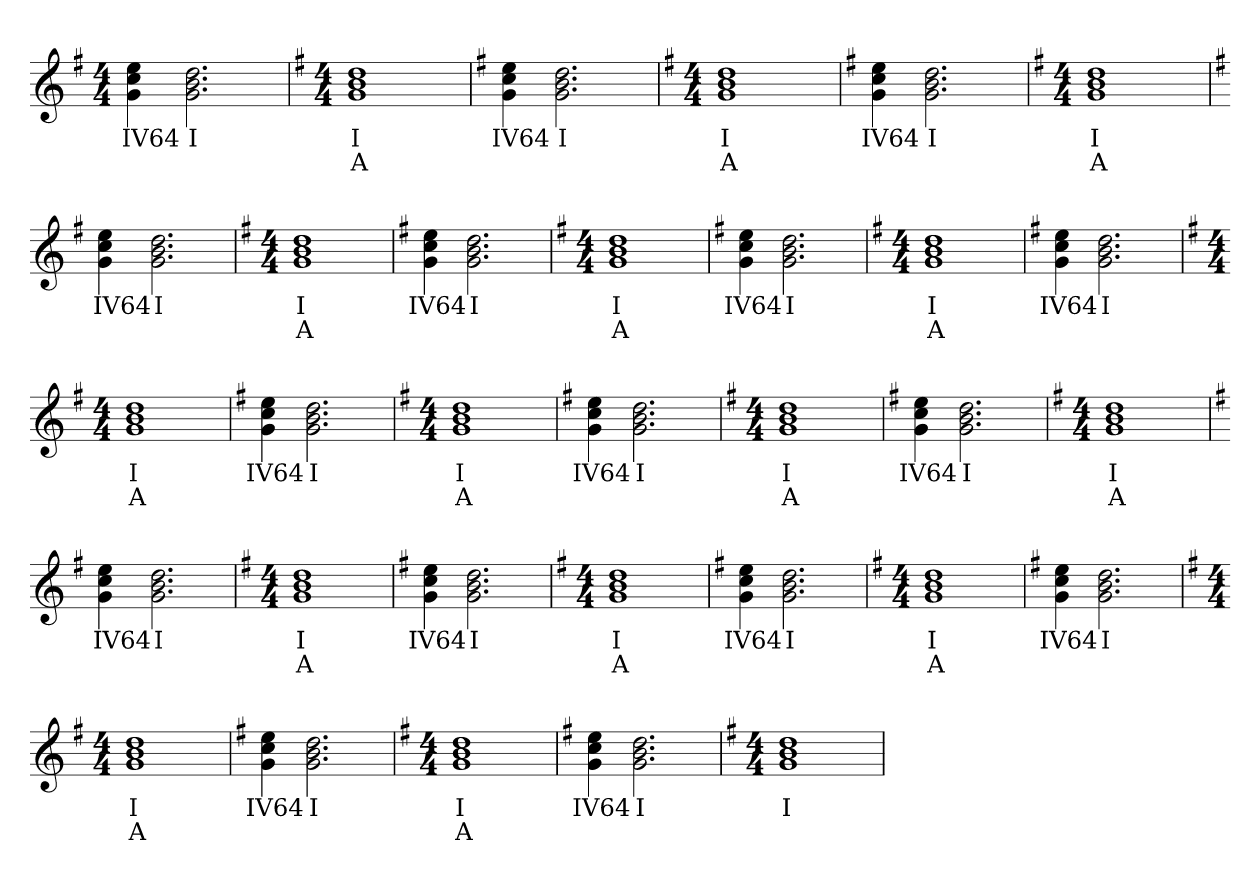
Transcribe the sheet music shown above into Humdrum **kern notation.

**kern	**text	**text
*part1	*part1	*part1
*staff1	*staff1	*staff1
*k[f#]	*	*
*G:	*	*
*M4/4	*	*
=	=	=
4g 4cc 4ee	IV64	.
2.g 2.b 2.dd	I	.
=	=	=
*k[f#]	*	*
*G:	*	*
*M4/4	*	*
1g 1b 1dd	I	A
=	=	=
*k[f#]	*	*
*G:	*	*
4g 4cc 4ee	IV64	.
2.g 2.b 2.dd	I	.
=	=	=
*k[f#]	*	*
*G:	*	*
*M4/4	*	*
1g 1b 1dd	I	A
=	=	=
*k[f#]	*	*
*G:	*	*
4g 4cc 4ee	IV64	.
2.g 2.b 2.dd	I	.
=	=	=
*k[f#]	*	*
*G:	*	*
*M4/4	*	*
1g 1b 1dd	I	A
=	=	=
*k[f#]	*	*
*G:	*	*
4g 4cc 4ee	IV64	.
2.g 2.b 2.dd	I	.
=	=	=
*k[f#]	*	*
*G:	*	*
*M4/4	*	*
1g 1b 1dd	I	A
=	=	=
*k[f#]	*	*
*G:	*	*
4g 4cc 4ee	IV64	.
2.g 2.b 2.dd	I	.
=	=	=
*k[f#]	*	*
*G:	*	*
*M4/4	*	*
1g 1b 1dd	I	A
=	=	=
*k[f#]	*	*
*G:	*	*
4g 4cc 4ee	IV64	.
2.g 2.b 2.dd	I	.
=	=	=
*k[f#]	*	*
*G:	*	*
*M4/4	*	*
1g 1b 1dd	I	A
=	=	=
*k[f#]	*	*
*G:	*	*
4g 4cc 4ee	IV64	.
2.g 2.b 2.dd	I	.
=	=	=
*k[f#]	*	*
*G:	*	*
*M4/4	*	*
1g 1b 1dd	I	A
=	=	=
*k[f#]	*	*
*G:	*	*
4g 4cc 4ee	IV64	.
2.g 2.b 2.dd	I	.
=	=	=
*k[f#]	*	*
*G:	*	*
*M4/4	*	*
1g 1b 1dd	I	A
=	=	=
*k[f#]	*	*
*G:	*	*
4g 4cc 4ee	IV64	.
2.g 2.b 2.dd	I	.
=	=	=
*k[f#]	*	*
*G:	*	*
*M4/4	*	*
1g 1b 1dd	I	A
=	=	=
*k[f#]	*	*
*G:	*	*
4g 4cc 4ee	IV64	.
2.g 2.b 2.dd	I	.
=	=	=
*k[f#]	*	*
*G:	*	*
*M4/4	*	*
1g 1b 1dd	I	A
=	=	=
*k[f#]	*	*
*G:	*	*
4g 4cc 4ee	IV64	.
2.g 2.b 2.dd	I	.
=	=	=
*k[f#]	*	*
*G:	*	*
*M4/4	*	*
1g 1b 1dd	I	A
=	=	=
*k[f#]	*	*
*G:	*	*
4g 4cc 4ee	IV64	.
2.g 2.b 2.dd	I	.
=	=	=
*k[f#]	*	*
*G:	*	*
*M4/4	*	*
1g 1b 1dd	I	A
=	=	=
*k[f#]	*	*
*G:	*	*
4g 4cc 4ee	IV64	.
2.g 2.b 2.dd	I	.
=	=	=
*k[f#]	*	*
*G:	*	*
*M4/4	*	*
1g 1b 1dd	I	A
=	=	=
*k[f#]	*	*
*G:	*	*
4g 4cc 4ee	IV64	.
2.g 2.b 2.dd	I	.
=	=	=
*k[f#]	*	*
*G:	*	*
*M4/4	*	*
1g 1b 1dd	I	A
=	=	=
*k[f#]	*	*
*G:	*	*
4g 4cc 4ee	IV64	.
2.g 2.b 2.dd	I	.
=	=	=
*k[f#]	*	*
*G:	*	*
*M4/4	*	*
1g 1b 1dd	I	A
=	=	=
*k[f#]	*	*
*G:	*	*
4g 4cc 4ee	IV64	.
2.g 2.b 2.dd	I	.
=	=	=
*k[f#]	*	*
*G:	*	*
*M4/4	*	*
1g 1b 1dd	I	.
=	=	=
*-	*-	*-
